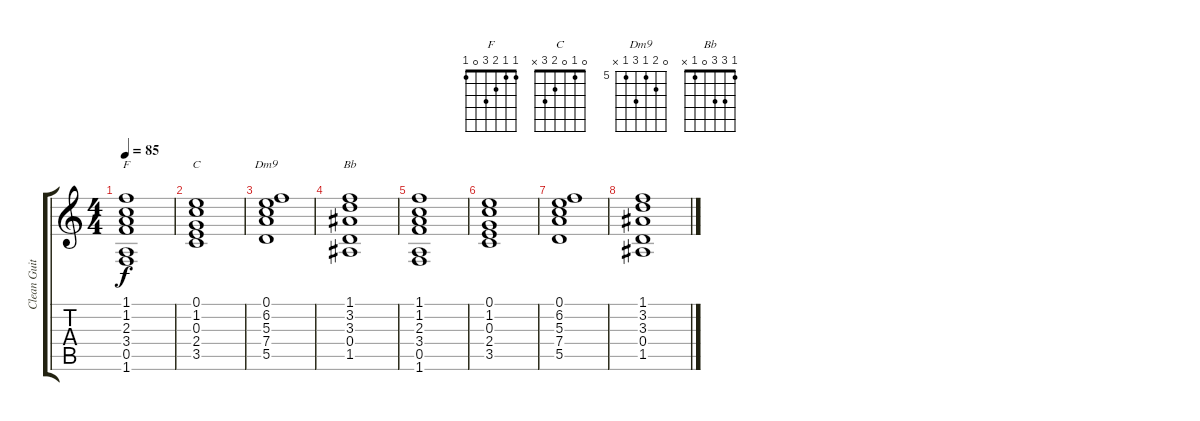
\track ("Clean Guitar" "Clean Guit") {instrument acousticguitarsteel}
\staff {score tabs}
\tuning (E4 B3 G3 D3 A2 E2) {hide}
\chord ("F" 1 1 2 3 0 1)
\chord ("C" 0 1 0 2 3 x)
\chord ("Dm9" 0 6 5 7 5 x) {firstfret 5}
\chord ("Bb" 1 3 3 0 1 x)
\ts (4 4)
\tempo 85
\clef g2
\ks c
(1.1 1.2 2.3 3.4 0.5 1.6).1{ch "F" dy f} |
(0.1 1.2 0.3 2.4 3.5).1{ch "C"} |
(0.1 6.2 5.3 7.4 5.5).1{ch "Dm9"} |
(1.1 3.2 3.3 0.4 1.5).1{ch "Bb"} |
(1.1 1.2 2.3 3.4 0.5 1.6).1 |
(0.1 1.2 0.3 2.4 3.5).1 |
(0.1 6.2 5.3 7.4 5.5).1 |
(1.1 3.2 3.3 0.4 1.5).1
